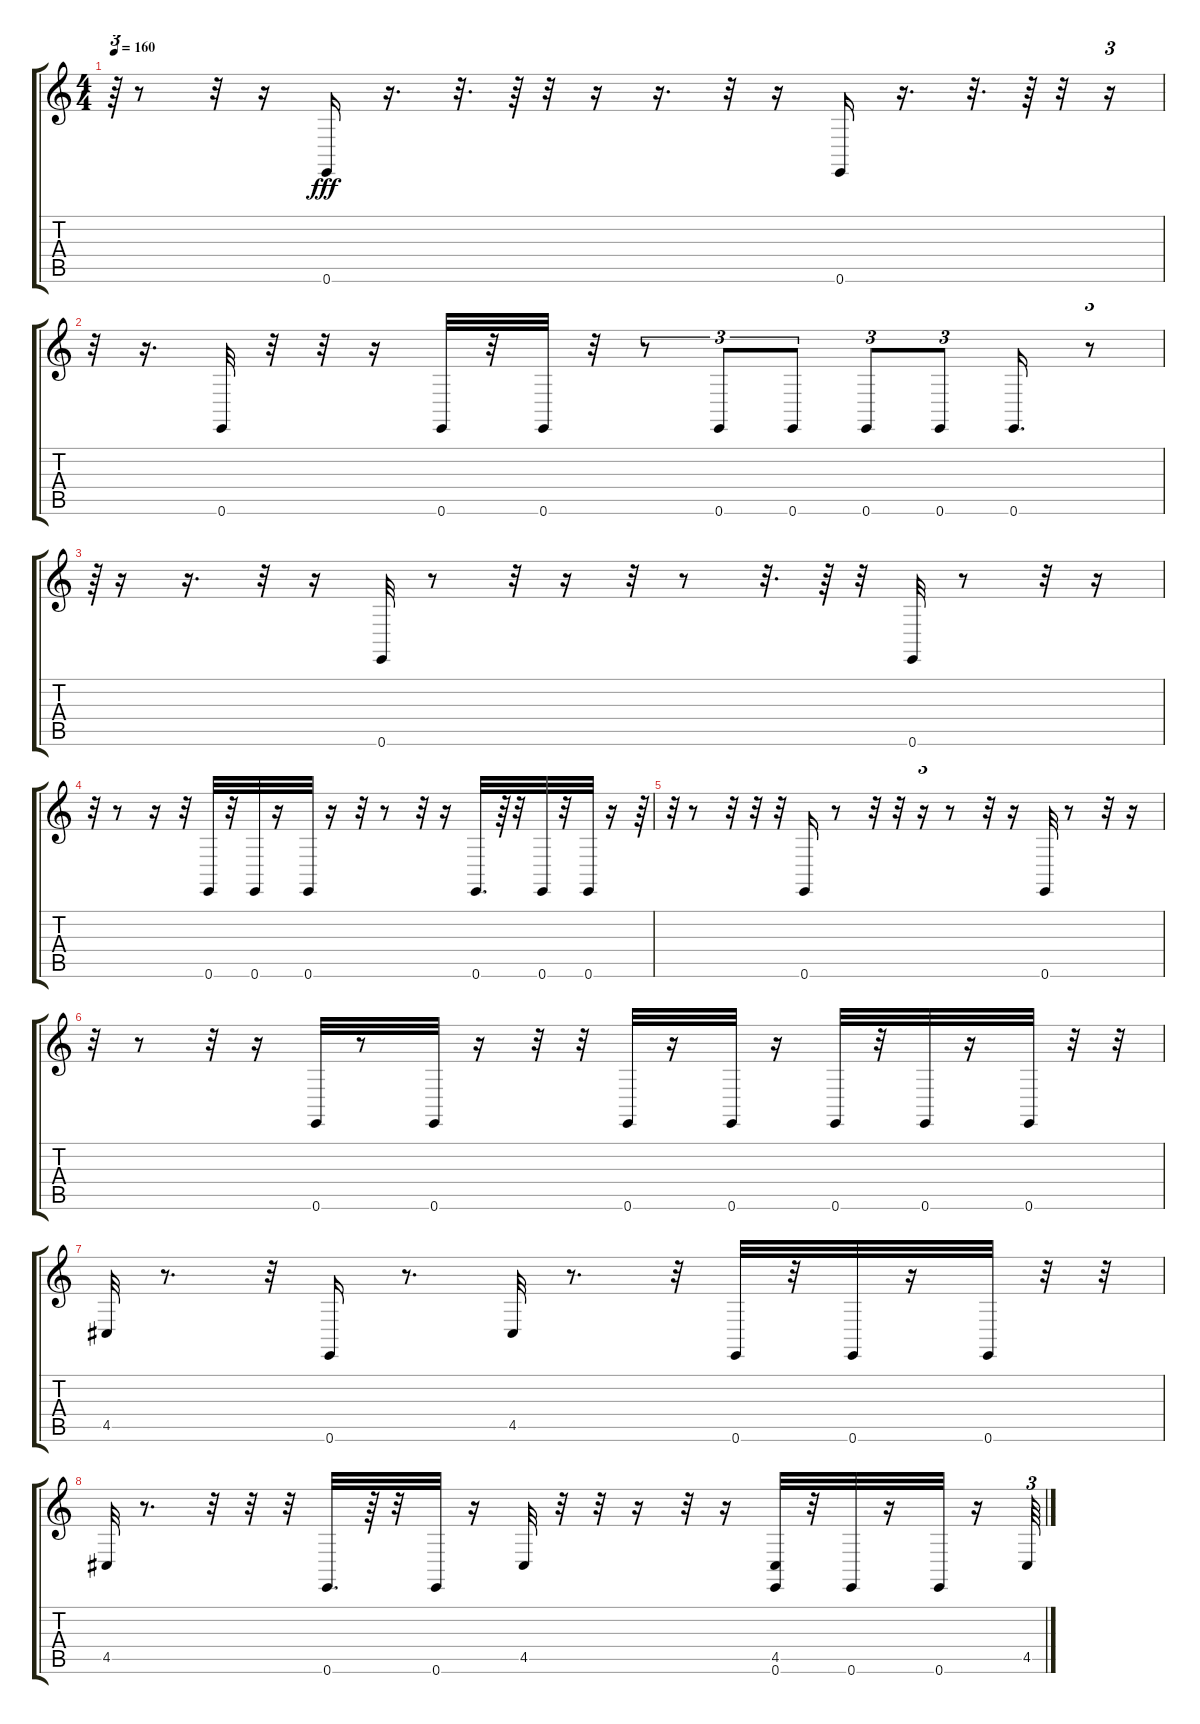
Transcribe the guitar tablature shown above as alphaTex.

\track "" {instrument acousticgrandpiano}
\staff {score tabs}
\tuning (E4 B3 G3 D3 A2 E2) {hide}
\ts (4 4)
\tempo 160
\clef g2
\ks c
r.64{tu (3 2) dy fff} r.8 r.32 r.16 0.6.16 r.16{d} r.32{d} r.64 r.32 r.16 r.16{d} r.32 r.16 0.6.16 r.16{d} r.32{d} r.64 r.32 r.16{tu (3 2)} |
r.32 r.16{d} 0.6.32 r.32 r.32 r.16 0.6.32 r.32 0.6.32 r.32 r.8{tu (3 2)} 0.6.8{tu (3 2)} 0.6.8{tu (3 2)} 0.6.8{tu (3 2)} 0.6.8{tu (3 2)} 0.6.16{d} r.8{tu (3 2)} |
r.64{tu (3 2)} r.16 r.16{d} r.32 r.16 0.6.32 r.8 r.32 r.16 r.32 r.8 r.32{d} r.64 r.32 0.6.32 r.8 r.32 r.16 |
r.32 r.8 r.16 r.32 0.6.32 r.32 0.6.32 r.16 0.6.32 r.16 r.32 r.8 r.32 r.16 0.6.32{d} r.64 r.32 0.6.32 r.32 0.6.32 r.16 r.64{tu (3 2)} |
r.32{tu (3 2)} r.8 r.32 r.32 r.32 0.6.16 r.8 r.32 r.32 r.16{tu (3 2)} r.8 r.32 r.16 0.6.32 r.8 r.32 r.16 |
r.32 r.8 r.32 r.16 0.6.32 r.8 0.6.32 r.16 r.32 r.32 0.6.32 r.16 0.6.32 r.16 0.6.32 r.32 0.6.32 r.16 0.6.32 r.32 r.32 |
4.5.32 r.8{d} r.32 0.6.16 r.8{d} 4.5.32 r.8{d} r.32 0.6.32 r.32 0.6.32 r.16 0.6.32 r.32 r.32 |
4.5.32 r.8{d} r.32 r.32 r.32 0.6.32{d} r.64 r.32 0.6.32 r.16 4.5.32 r.32 r.32 r.16 r.32 r.16 (4.5 0.6).32 r.32 0.6.32 r.16 0.6.32 r.16 4.5.64{tu (3 2)}
